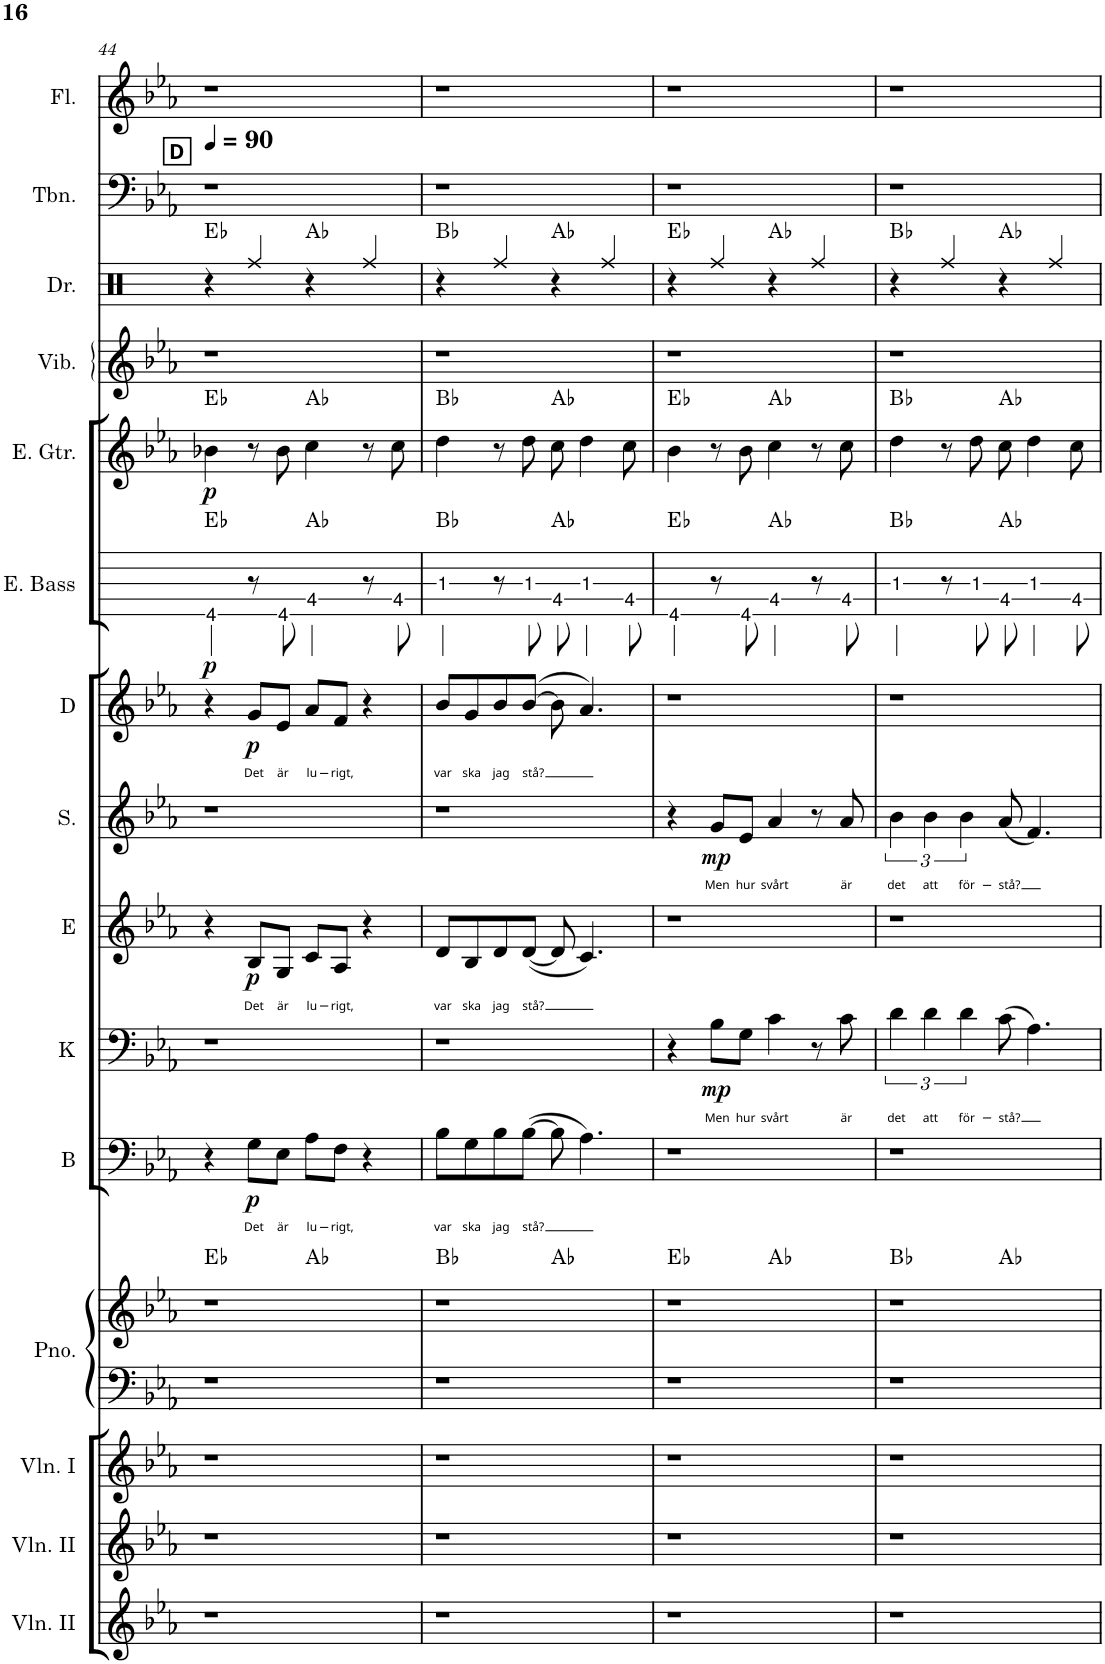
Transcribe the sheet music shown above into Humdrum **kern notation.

**kern	**kern	**kern	**kern	**kern	**harte	**kern	**text	**dynam	**kern	**text	**dynam	**kern	**text	**dynam	**kern	**text	**dynam	**kern	**text	**dynam	**kern	**dynam	**harte	**kern	**dynam	**harte	**kern	**dynam	**harte	**kern	**kern	**harte	**kern	**kern
*part16	*part15	*part14	*part13	*part13	*part13	*part12	*part12	*part12	*part11	*part11	*part11	*part10	*part10	*part10	*part9	*part9	*part9	*part8	*part8	*part8	*part7	*part7	*part7	*part6	*part6	*part6	*part5	*part5	*part5	*part4	*part3	*part3	*part2	*part1
*staff17	*staff16	*staff15	*staff14	*staff13	*	*staff12	*staff12	*staff12	*staff11	*staff11	*staff11	*staff10	*staff10	*staff10	*staff9	*staff9	*staff9	*staff8	*staff8	*staff8	*staff7	*staff7	*	*staff6	*staff6	*	*staff5	*staff5	*	*staff4	*staff3	*	*staff2	*staff1
*I"Violin III	*I"Violin II	*I"Violin I	*I"Piano	*	*	*I"Bacon	*	*	*I"Kat	*	*	*I"Elisabet	*	*	*I"Shakespeare	*	*	*I"Drake	*	*	*I"Elbas	*	*	*I"Elbas noter	*	*	*I"Elgitarr	*	*	*I"Vibrafon	*I"Trumset	*	*I"Trombon	*I"Flöjt
*I'Vln. II	*I'Vln. II	*I'Vln. I	*I'Pno.	*	*	*I'B	*	*	*I'K	*	*	*I'E	*	*	*I'S.	*	*	*I'D	*	*	*	*	*	*	*	*	*I'E. Gtr.	*	*	*I'Vib.	*	*	*I'Tbn.	*I'Fl.
!!LO:PB:g=z
*clefG2	*clefG2	*clefG2	*clefF4	*clefG2	*	*clefF4	*	*	*clefF4	*	*	*clefG2	*	*	*clefG2	*	*	*clefG2	*	*	*	*	*	*clefF4	*	*	*clefG2	*	*	*clefG2	*clefX	*	*clefF4	*clefG2
*	*	*	*	*	*	*	*	*	*	*	*	*	*	*	*	*	*	*	*	*	*	*	*	*Trd7c12	*	*	*Trd7c12	*	*	*	*	*	*	*Trd-7c-12
*k[b-e-a-]	*k[b-e-a-]	*k[b-e-a-]	*k[b-e-a-]	*k[b-e-a-]	*	*k[b-e-a-]	*	*	*k[b-e-a-]	*	*	*k[b-e-a-]	*	*	*k[b-e-a-]	*	*	*k[b-e-a-]	*	*	*k[b-e-a-]	*	*	*k[b-e-a-]	*	*	*k[b-e-a-]	*	*	*k[b-e-a-]	*k[]	*	*k[b-e-a-]	*k[b-e-a-]
*E-:	*E-:	*E-:	*E-:	*E-:	*	*E-:	*	*	*E-:	*	*	*E-:	*	*	*E-:	*	*	*E-:	*	*	*E-:	*	*	*E-:	*	*	*E-:	*	*	*E-:	*	*	*E-:	*E-:
*M4/4	*M4/4	*M4/4	*M4/4	*M4/4	*	*M4/4	*	*	*M4/4	*	*	*M4/4	*	*	*M4/4	*	*	*M4/4	*	*	*M4/4	*	*	*M4/4	*	*	*M4/4	*	*	*M4/4	*M4/4	*	*M4/4	*M4/4
*MM90	*MM90	*MM90	*MM90	*MM90	*	*MM90	*	*	*MM90	*	*	*MM90	*	*	*MM90	*	*	*MM90	*	*	*MM90	*	*	*MM90	*	*	*MM90	*	*	*MM90	*MM90	*	*MM90	*MM90
!!LO:REH:place=s1:b:B:cj:t=D
=44	=44	=44	=44	=44	=44	=44	=44	=44	=44	=44	=44	=44	=44	=44	=44	=44	=44	=44	=44	=44	=44	=44	=44	=44	=44	=44	=44	=44	=44	=44	=44	=44	=44	=44
!	!	!	!	!	!	!	!	!	!	!	!	!	!	!	!	!	!	!	!	!	!	!LO:DY:b	!	!	!LO:DY:b	!	!	!LO:DY:b	!	!	!	!	!	!
*	*	*	*	*^	*	*	*	*	*	*	*	*	*	*	*	*	*	*	*	*	*	*	*	*	*	*	*	*	*	*	*	*	*	*
1r	1r	1r	1r	1r	2ryy	Eb:maj	4r	.	.	1r	.	.	4r	.	.	1r	.	.	4r	.	.	4EE-\	p	Eb:maj	4E-	p	Eb:maj	4b-X\	p	Eb:maj	1r	4r	Eb:maj	1r	1r
!	!	!	!	!	!	!	!	!LO:LY:b	!LO:DY:b	!	!	!	!	!LO:LY:b	!LO:DY:b	!	!	!	!	!LO:LY:b	!LO:DY:b	!	!	!	!	!	!	!	!	!	!	!	!	!	!
.	.	.	.	.	.	.	8G\L	Det	p	.	.	.	8B-/L	Det	p	.	.	.	8g/L	Det	p	8r	.	.	8r	.	.	8r	.	.	.	4Rff/	.	.	.
!	!	!	!	!	!	!	!	!LO:LY:b	!	!	!	!	!	!LO:LY:b	!	!	!	!	!	!LO:LY:b	!	!	!	!	!	!	!	!	!	!	!	!	!	!	!
.	.	.	.	.	.	.	8E-\J	är	.	.	.	.	8G/J	är	.	.	.	.	8e-/J	är	.	8EE-\	.	.	8E-	.	.	8b-\	.	.	.	.	.	.	.
!	!	!	!	!	!	!	!	!LO:LY:b	!	!	!	!	!	!LO:LY:b	!	!	!	!	!	!LO:LY:b	!	!	!	!	!	!	!	!	!	!	!	!	!	!	!
.	.	.	.	.	2ryy	Ab:maj	8A-\L	lu-	.	.	.	.	8c/L	lu-	.	.	.	.	8a-/L	lu-	.	4AA-\	.	Ab:maj	4A-	.	Ab:maj	4cc\	.	Ab:maj	.	4r	Ab:maj	.	.
!	!	!	!	!	!	!	!	!LO:LY:b	!	!	!	!	!	!LO:LY:b	!	!	!	!	!	!LO:LY:b	!	!	!	!	!	!	!	!	!	!	!	!	!	!	!
.	.	.	.	.	.	.	8F\J	-rigt,	.	.	.	.	8A-/J	-rigt,	.	.	.	.	8f/J	-rigt,	.	.	.	.	.	.	.	.	.	.	.	.	.	.	.
.	.	.	.	.	.	.	4r	.	.	.	.	.	4r	.	.	.	.	.	4r	.	.	8r	.	.	8r	.	.	8r	.	.	.	4Rff/	.	.	.
.	.	.	.	.	.	.	.	.	.	.	.	.	.	.	.	.	.	.	.	.	.	8AA-\	.	.	8A-	.	.	8cc\	.	.	.	.	.	.	.
=45	=45	=45	=45	=45	=45	=45	=45	=45	=45	=45	=45	=45	=45	=45	=45	=45	=45	=45	=45	=45	=45	=45	=45	=45	=45	=45	=45	=45	=45	=45	=45	=45	=45	=45	=45
!	!	!	!	!	!	!	!	!LO:LY:b	!	!	!	!	!	!LO:LY:b	!	!	!	!	!	!LO:LY:b	!	!	!	!	!	!	!	!	!	!	!	!	!	!	!
1r	1r	1r	1r	1r	2ryy	Bb:maj	8B-\L	var	.	1r	.	.	8d/L	var	.	1r	.	.	8b-/L	var	.	4BB-\	.	Bb:maj	4B-	.	Bb:maj	4dd\	.	Bb:maj	1r	4r	Bb:maj	1r	1r
!	!	!	!	!	!	!	!	!LO:LY:b	!	!	!	!	!	!LO:LY:b	!	!	!	!	!	!LO:LY:b	!	!	!	!	!	!	!	!	!	!	!	!	!	!	!
.	.	.	.	.	.	.	8G\	ska	.	.	.	.	8B-/	ska	.	.	.	.	8g/	ska	.	.	.	.	.	.	.	.	.	.	.	.	.	.	.
!	!	!	!	!	!	!	!	!LO:LY:b	!	!	!	!	!	!LO:LY:b	!	!	!	!	!	!LO:LY:b	!	!	!	!	!	!	!	!	!	!	!	!	!	!	!
.	.	.	.	.	.	.	8B-\	jag	.	.	.	.	8d/	jag	.	.	.	.	8b-/	jag	.	8r	.	.	8r	.	.	8r	.	.	.	4Rff/	.	.	.
!	!	!	!	!	!	!	!	!LO:LY:b	!	!	!	!	!	!LO:LY:b	!	!	!	!	!	!LO:LY:b	!	!	!	!	!	!	!	!	!	!	!	!	!	!	!
.	.	.	.	.	.	.	([8B-\J	stå?	.	.	.	.	([8d/J	stå?	.	.	.	.	([8b-/J	stå?	.	8BB-\	.	.	8B-	.	.	8dd\	.	.	.	.	.	.	.
.	.	.	.	.	2ryy	Ab:maj	8B-\]	.	.	.	.	.	8d/]	.	.	.	.	.	8b-\]	.	.	8AA-\	.	Ab:maj	8A-	.	Ab:maj	8cc\	.	Ab:maj	.	4r	Ab:maj	.	.
.	.	.	.	.	.	.	4.A-\)	.	.	.	.	.	4.c/)	.	.	.	.	.	4.a-/)	.	.	4BB-\	.	.	4B-	.	.	4dd\	.	.	.	.	.	.	.
.	.	.	.	.	.	.	.	.	.	.	.	.	.	.	.	.	.	.	.	.	.	.	.	.	.	.	.	.	.	.	.	4Rff/	.	.	.
.	.	.	.	.	.	.	.	.	.	.	.	.	.	.	.	.	.	.	.	.	.	8AA-\	.	.	8A-	.	.	8cc\	.	.	.	.	.	.	.
=46	=46	=46	=46	=46	=46	=46	=46	=46	=46	=46	=46	=46	=46	=46	=46	=46	=46	=46	=46	=46	=46	=46	=46	=46	=46	=46	=46	=46	=46	=46	=46	=46	=46	=46	=46
1r	1r	1r	1r	1r	2ryy	Eb:maj	1r	.	.	4r	.	.	1r	.	.	4r	.	.	1r	.	.	4EE-\	.	Eb:maj	4E-	.	Eb:maj	4b-\	.	Eb:maj	1r	4r	Eb:maj	1r	1r
!	!	!	!	!	!	!	!	!	!	!	!LO:LY:b	!LO:DY:b	!	!	!	!	!LO:LY:b	!LO:DY:b	!	!	!	!	!	!	!	!	!	!	!	!	!	!	!	!	!
.	.	.	.	.	.	.	.	.	.	8B-\L	Men	mp	.	.	.	8g/L	Men	mp	.	.	.	8r	.	.	8r	.	.	8r	.	.	.	4Rff/	.	.	.
!	!	!	!	!	!	!	!	!	!	!	!LO:LY:b	!	!	!	!	!	!LO:LY:b	!	!	!	!	!	!	!	!	!	!	!	!	!	!	!	!	!	!
.	.	.	.	.	.	.	.	.	.	8G\J	hur	.	.	.	.	8e-/J	hur	.	.	.	.	8EE-\	.	.	8E-	.	.	8b-\	.	.	.	.	.	.	.
!	!	!	!	!	!	!	!	!	!	!	!LO:LY:b	!	!	!	!	!	!LO:LY:b	!	!	!	!	!	!	!	!	!	!	!	!	!	!	!	!	!	!
.	.	.	.	.	2ryy	Ab:maj	.	.	.	4c\	svårt	.	.	.	.	4a-/	svårt	.	.	.	.	4AA-\	.	Ab:maj	4A-	.	Ab:maj	4cc\	.	Ab:maj	.	4r	Ab:maj	.	.
.	.	.	.	.	.	.	.	.	.	8r	.	.	.	.	.	8r	.	.	.	.	.	8r	.	.	8r	.	.	8r	.	.	.	4Rff/	.	.	.
!	!	!	!	!	!	!	!	!	!	!	!LO:LY:b	!	!	!	!	!	!LO:LY:b	!	!	!	!	!	!	!	!	!	!	!	!	!	!	!	!	!	!
.	.	.	.	.	.	.	.	.	.	8c\	är	.	.	.	.	8a-/	är	.	.	.	.	8AA-\	.	.	8A-	.	.	8cc\	.	.	.	.	.	.	.
=47	=47	=47	=47	=47	=47	=47	=47	=47	=47	=47	=47	=47	=47	=47	=47	=47	=47	=47	=47	=47	=47	=47	=47	=47	=47	=47	=47	=47	=47	=47	=47	=47	=47	=47	=47
!	!	!	!	!	!	!	!	!	!	!	!LO:LY:b	!	!	!	!	!	!LO:LY:b	!	!	!	!	!	!	!	!	!	!	!	!	!	!	!	!	!	!
1r	1r	1r	1r	1r	2ryy	Bb:maj	1r	.	.	6d\	det	.	1r	.	.	6b-\	det	.	1r	.	.	4BB-\	.	Bb:maj	4B-	.	Bb:maj	4dd\	.	Bb:maj	1r	4r	Bb:maj	1r	1r
!	!	!	!	!	!	!	!	!	!	!	!LO:LY:b	!	!	!	!	!	!LO:LY:b	!	!	!	!	!	!	!	!	!	!	!	!	!	!	!	!	!	!
.	.	.	.	.	.	.	.	.	.	6d\	att	.	.	.	.	6b-\	att	.	.	.	.	.	.	.	.	.	.	.	.	.	.	.	.	.	.
.	.	.	.	.	.	.	.	.	.	.	.	.	.	.	.	.	.	.	.	.	.	8r	.	.	8r	.	.	8r	.	.	.	4Rff/	.	.	.
!	!	!	!	!	!	!	!	!	!	!	!LO:LY:b	!	!	!	!	!	!LO:LY:b	!	!	!	!	!	!	!	!	!	!	!	!	!	!	!	!	!	!
.	.	.	.	.	.	.	.	.	.	6d\	för-	.	.	.	.	6b-\	för-	.	.	.	.	.	.	.	.	.	.	.	.	.	.	.	.	.	.
.	.	.	.	.	.	.	.	.	.	.	.	.	.	.	.	.	.	.	.	.	.	8BB-\	.	.	8B-	.	.	8dd\	.	.	.	.	.	.	.
!	!	!	!	!	!	!	!	!	!	!	!LO:LY:b	!	!	!	!	!	!LO:LY:b	!	!	!	!	!	!	!	!	!	!	!	!	!	!	!	!	!	!
.	.	.	.	.	2ryy	Ab:maj	.	.	.	(8c\	-stå?	.	.	.	.	(8a-/	-stå?	.	.	.	.	8AA-\	.	Ab:maj	8A-	.	Ab:maj	8cc\	.	Ab:maj	.	4r	Ab:maj	.	.
.	.	.	.	.	.	.	.	.	.	4.A-\)	.	.	.	.	.	4.f/)	.	.	.	.	.	4BB-\	.	.	4B-	.	.	4dd\	.	.	.	.	.	.	.
.	.	.	.	.	.	.	.	.	.	.	.	.	.	.	.	.	.	.	.	.	.	.	.	.	.	.	.	.	.	.	.	4Rff/	.	.	.
.	.	.	.	.	.	.	.	.	.	.	.	.	.	.	.	.	.	.	.	.	.	8AA-\	.	.	8A-	.	.	8cc\	.	.	.	.	.	.	.
*	*	*	*	*v	*v	*	*	*	*	*	*	*	*	*	*	*	*	*	*	*	*	*	*	*	*	*	*	*	*	*	*	*	*	*	*
=	=	=	=	=	=	=	=	=	=	=	=	=	=	=	=	=	=	=	=	=	=	=	=	=	=	=	=	=	=	=	=	=	=	=
*-	*-	*-	*-	*-	*-	*-	*-	*-	*-	*-	*-	*-	*-	*-	*-	*-	*-	*-	*-	*-	*-	*-	*-	*-	*-	*-	*-	*-	*-	*-	*-	*-	*-	*-
